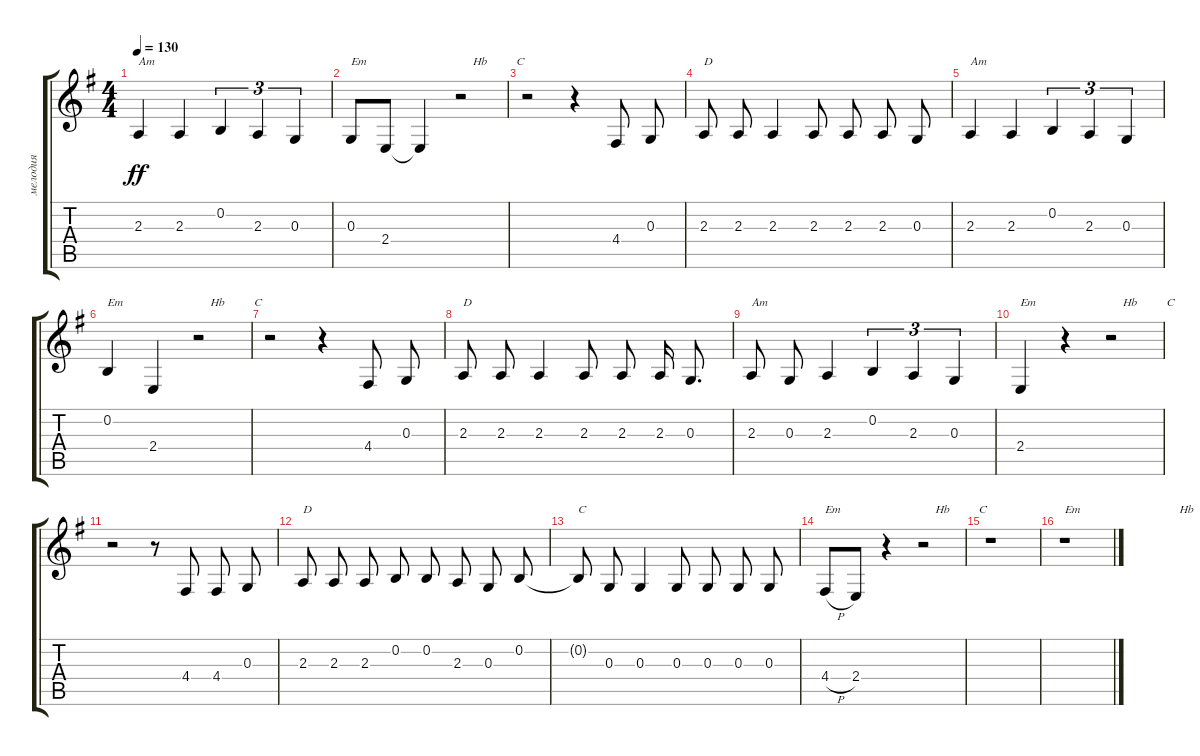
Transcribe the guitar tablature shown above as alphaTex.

\track ("мелодия" "мелодия") {instrument accordion}
\staff {score tabs}
\tuning (E4 B3 G3 D3 A2 E2) {hide}
\ts (4 4)
\tempo 130
\clef g2
\ks eminor
2.3.4{txt "Am" dy ff} 2.3.4 0.2.4{tu (3 2)} 2.3.4{tu (3 2)} 0.3.4{tu (3 2)} |
0.3.8{txt "Em"} 2.4.8 2.4{t}.4 r.2{txt "    Hb          C"} |
r.2 r.4 4.4.8{beam split} 0.3.8 |
2.3.8{txt "D" beam split} 2.3.8 2.3.4 2.3.8{beam split} 2.3.8 2.3.8{beam split} 0.3.8 |
2.3.4{txt "Am"} 2.3.4 0.2.4{tu (3 2)} 2.3.4{tu (3 2)} 0.3.4{tu (3 2)} |
0.2.4{txt "Em"} 2.4.4 r.2{txt "    Hb          C"} |
r.2 r.4 4.4.8{beam split} 0.3.8 |
2.3.8{txt "D" beam split} 2.3.8 2.3.4 2.3.8{beam split} 2.3.8 2.3.16{beam split} 0.3.8{d} |
2.3.8{txt "Am" beam split} 0.3.8 2.3.4 0.2.4{tu (3 2)} 2.3.4{tu (3 2)} 0.3.4{tu (3 2)} |
2.4.4{txt "Em"} r.4 r.2{txt "    Hb          C"} |
r.2 r.8 4.4.8 4.4.8{beam split} 0.3.8 |
2.3.8{txt "D" beam split} 2.3.8 2.3.8{beam split} 0.2.8 0.2.8{beam split} 2.3.8 0.3.8{beam split} 0.2.8 |
0.2{t}.8{txt "C" beam split} 0.3.8 0.3.4 0.3.8{beam split} 0.3.8 0.3.8{beam split} 0.3.8 |
4.4{h}.8{txt "Em"} 2.4.8 r.4 r.2{txt "    Hb          C"} |
r.1 |
r.1{txt "Em                                 Hb            C"}
